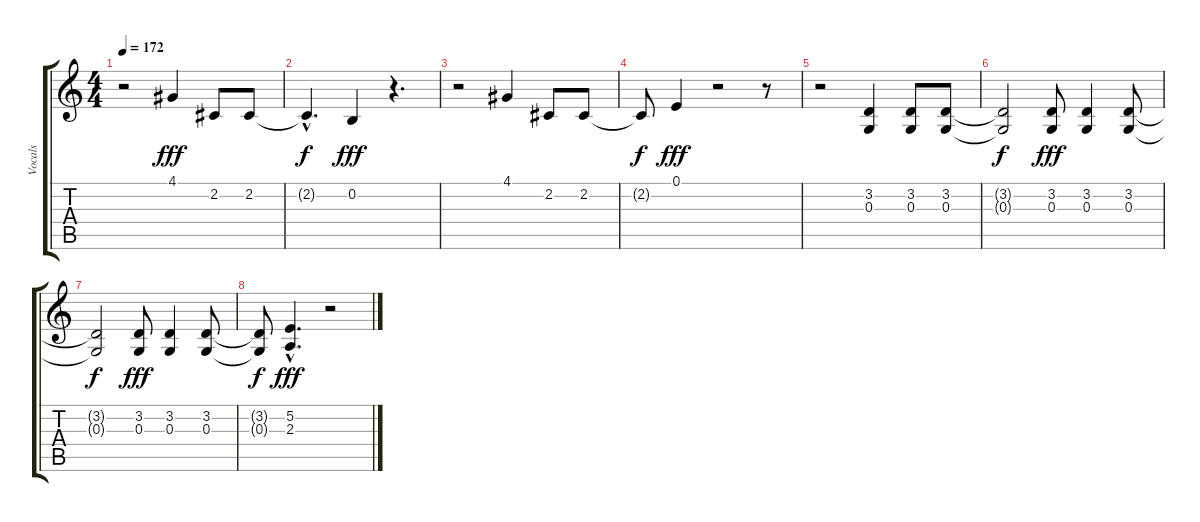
\track ("Vocals" "Vocals") {instrument lead1square}
\staff {score tabs}
\tuning (E4 B3 G3 D3 A2 E2) {hide}
\ts (4 4)
\tempo 172
\clef g2
\ks c
r.2{dy fff} 4.1.4 2.2.8 2.2.8 |
2.2{hac t}.4{d dy f} 0.2.4{dy fff} r.4{d} |
r.2 4.1.4 2.2.8 2.2.8 |
2.2{t}.8{dy f} 0.1.4{dy fff} r.2 r.8 |
r.2 (3.2 0.3).4 (3.2 0.3).8 (3.2 0.3).8 |
(3.2{t} 0.3{t}).2{dy f} (3.2 0.3).8{dy fff} (3.2 0.3).4 (3.2 0.3).8 |
(3.2{t} 0.3{t}).2{dy f} (3.2 0.3).8{dy fff} (3.2 0.3).4 (3.2 0.3).8 |
(3.2{t} 0.3{t}).8{dy f} (5.2{hac} 2.3{hac}).4{d dy fff} r.2
